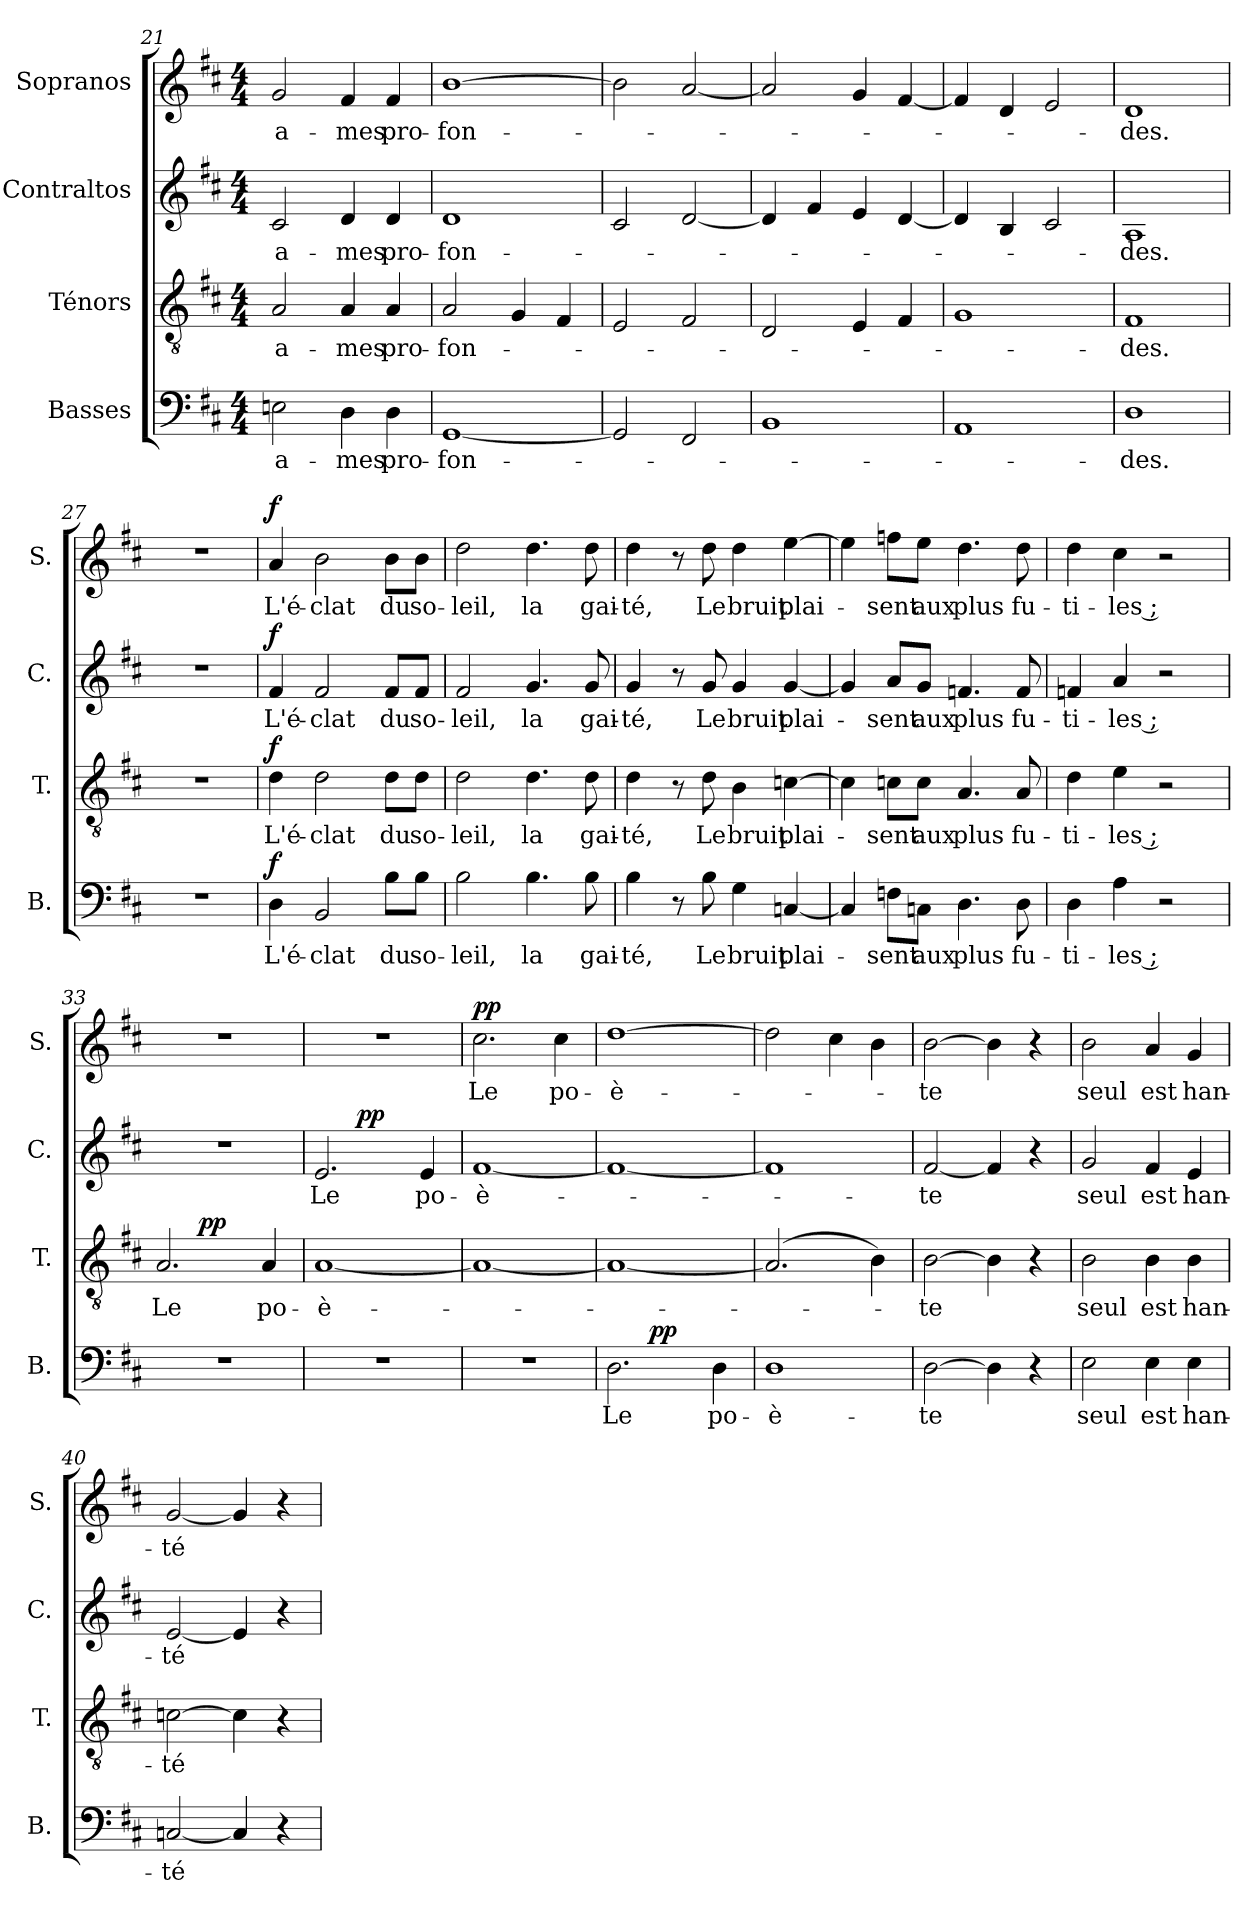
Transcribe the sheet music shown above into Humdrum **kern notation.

**kern	**text	**dynam	**kern	**text	**dynam	**kern	**text	**dynam	**kern	**text	**dynam
*part4	*part4	*part4	*part3	*part3	*part3	*part2	*part2	*part2	*part1	*part1	*part1
*staff4	*staff4	*staff4	*staff3	*staff3	*staff3	*staff2	*staff2	*staff2	*staff1	*staff1	*staff1
*I"Basses	*	*	*I"Ténors	*	*	*I"Contraltos	*	*	*I"Sopranos	*	*
*I'B.	*	*	*I'T.	*	*	*I'C.	*	*	*I'S.	*	*
*clefF4	*	*	*clefGv2	*	*	*clefG2	*	*	*clefG2	*	*
*	*	*	*ITrd7c12	*	*	*	*	*	*	*	*
*k[f#c#]	*	*	*k[f#c#]	*	*	*k[f#c#]	*	*	*k[f#c#]	*	*
*D:	*	*	*D:	*	*	*D:	*	*	*D:	*	*
*M4/4	*	*	*M4/4	*	*	*M4/4	*	*	*M4/4	*	*
=21	=21	=21	=21	=21	=21	=21	=21	=21	=21	=21	=21
2En\	a-	.	2AA/	a-	.	2c#/	a-	.	2g/	a-	.
4D\	-mes	.	4AA/	-mes	.	4d/	-mes	.	4f#/	-mes	.
4D\	pro-	.	4AA/	pro-	.	4d/	pro-	.	4f#/	pro-	.
=22	=22	=22	=22	=22	=22	=22	=22	=22	=22	=22	=22
[1GG/	-fon-	.	2AA/	-fon-	.	1d/	-fon-	.	[1b\	-fon-	.
.	.	.	4GG/	.	.	.	.	.	.	.	.
.	.	.	4FF#/	.	.	.	.	.	.	.	.
=23	=23	=23	=23	=23	=23	=23	=23	=23	=23	=23	=23
2GG/]	.	.	2EE/	.	.	2c#/	.	.	2b\]	.	.
2FF#/	.	.	2FF#/	.	.	[2d/	.	.	[2a/	.	.
=24	=24	=24	=24	=24	=24	=24	=24	=24	=24	=24	=24
1BB/	.	.	2DD/	.	.	4d/]	.	.	2a/]	.	.
.	.	.	.	.	.	4f#/	.	.	.	.	.
.	.	.	4EE/	.	.	4e/	.	.	4g/	.	.
.	.	.	4FF#/	.	.	[4d/	.	.	[4f#/	.	.
=25	=25	=25	=25	=25	=25	=25	=25	=25	=25	=25	=25
1AA/	.	.	1GG/	.	.	4d/]	.	.	4f#/]	.	.
.	.	.	.	.	.	4B/	.	.	4d/	.	.
.	.	.	.	.	.	2c#/	.	.	2e/	.	.
=26	=26	=26	=26	=26	=26	=26	=26	=26	=26	=26	=26
1D\	-des.	.	1FF#/	-des.	.	1A/	-des.	.	1d/	-des.	.
=27	=27	=27	=27	=27	=27	=27	=27	=27	=27	=27	=27
1r	.	.	1r	.	.	1r	.	.	1r	.	.
!!LO:PB:g=z
=28	=28	=28	=28	=28	=28	=28	=28	=28	=28	=28	=28
4D\	L'é-	f	4D\	L'é-	f	4f#/	L'é-	f	4a/	L'é-	f
2BB/	-clat	.	2D\	-clat	.	2f#/	-clat	.	2b\	-clat	.
8B\L	du	.	8D\L	du	.	8f#/L	du	.	8b\L	du	.
8B\J	so-	.	8D\J	so-	.	8f#/J	so-	.	8b\J	so-	.
=29	=29	=29	=29	=29	=29	=29	=29	=29	=29	=29	=29
2B\	-leil,	.	2D\	-leil,	.	2f#/	-leil,	.	2dd\	-leil,	.
4.B\	la	.	4.D\	la	.	4.g/	la	.	4.dd\	la	.
8B\	gai-	.	8D\	gai-	.	8g/	gai-	.	8dd\	gai-	.
=30	=30	=30	=30	=30	=30	=30	=30	=30	=30	=30	=30
4B\	-té,	.	4D\	-té,	.	4g/	-té,	.	4dd\	-té,	.
8r	.	.	8r	.	.	8r	.	.	8r	.	.
8B\	Le	.	8D\	Le	.	8g/	Le	.	8dd\	Le	.
4G\	bruit	.	4BB\	bruit	.	4g/	bruit	.	4dd\	bruit	.
[4Cn/	plai-	.	[4Cn\	plai-	.	[4g/	plai-	.	[4ee\	plai-	.
=31	=31	=31	=31	=31	=31	=31	=31	=31	=31	=31	=31
4C/]	.	.	4C\]	.	.	4g/]	.	.	4ee\]	.	.
8Fn\L	-sent	.	8Cn\L	-sent	.	8a/L	-sent	.	8ffn\L	-sent	.
8Cn\J	aux	.	8C\J	aux	.	8g/J	aux	.	8ee\J	aux	.
4.D\	plus	.	4.AA/	plus	.	4.fn/	plus	.	4.dd\	plus	.
8D\	fu-	.	8AA/	fu-	.	8f/	fu-	.	8dd\	fu-	.
=32	=32	=32	=32	=32	=32	=32	=32	=32	=32	=32	=32
4D\	-ti-	.	4D\	-ti-	.	4fn/	-ti-	.	4dd\	-ti-	.
4A\	-les ;	.	4E\	-les ;	.	4a/	-les ;	.	4cc#\	-les ;	.
2r	.	.	2r	.	.	2r	.	.	2r	.	.
!!LO:LB:g=z
=33	=33	=33	=33	=33	=33	=33	=33	=33	=33	=33	=33
*	*	*	*^	*	*	*	*	*	*	*	*
1r	.	.	2.AA/	4ryy	Le	.	1r	.	.	1r	.	.
.	.	.	.	2.ryy	.	pp	.	.	.	.	.	.
.	.	.	4AA/	.	po-	.	.	.	.	.	.	.
*	*	*	*v	*v	*	*	*	*	*	*	*	*
=34	=34	=34	=34	=34	=34	=34	=34	=34	=34	=34	=34
*	*	*	*	*	*	*^	*	*	*	*	*
1r	.	.	[1AA/	-è-	.	2.e/	4ryy	Le	.	1r	.	.
.	.	.	.	.	.	.	2.ryy	.	pp	.	.	.
.	.	.	.	.	.	4e/	.	po-	.	.	.	.
*	*	*	*	*	*	*v	*v	*	*	*	*	*
=35	=35	=35	=35	=35	=35	=35	=35	=35	=35	=35	=35
1r	.	.	1AA/_	.	.	[1f#/	-è-	.	2.cc#\	Le	pp
.	.	.	.	.	.	.	.	.	4cc#\	po-	.
=36	=36	=36	=36	=36	=36	=36	=36	=36	=36	=36	=36
*^	*	*	*	*	*	*	*	*	*	*	*
2.D\	4ryy	Le	.	1AA/_	.	.	1f#/_	.	.	[1dd\	-è-	.
.	2.ryy	.	pp	.	.	.	.	.	.	.	.	.
4D\	.	po-	.	.	.	.	.	.	.	.	.	.
*v	*v	*	*	*	*	*	*	*	*	*	*	*
=37	=37	=37	=37	=37	=37	=37	=37	=37	=37	=37	=37
1D\	-è-	.	(2.AA/]	.	.	1f#/]	.	.	2dd\]	.	.
.	.	.	.	.	.	.	.	.	4cc#\	.	.
.	.	.	4BB\)	.	.	.	.	.	4b\	.	.
=38	=38	=38	=38	=38	=38	=38	=38	=38	=38	=38	=38
[2D\	-te	.	[2BB\	-te	.	[2f#/	-te	.	[2b\	-te	.
4D\]	.	.	4BB\]	.	.	4f#/]	.	.	4b\]	.	.
4r	.	.	4r	.	.	4r	.	.	4r	.	.
=39	=39	=39	=39	=39	=39	=39	=39	=39	=39	=39	=39
2E\	seul	.	2BB\	seul	.	2g/	seul	.	2b\	seul	.
4E\	est	.	4BB\	est	.	4f#/	est	.	4a/	est	.
4E\	han-	.	4BB\	han-	.	4e/	han-	.	4g/	han-	.
=40	=40	=40	=40	=40	=40	=40	=40	=40	=40	=40	=40
[2Cn/	-té	.	[2Cn\	-té	.	[2e/	-té	.	[2g/	-té	.
4C/]	.	.	4C\]	.	.	4e/]	.	.	4g/]	.	.
4r	.	.	4r	.	.	4r	.	.	4r	.	.
=	=	=	=	=	=	=	=	=	=	=	=
*-	*-	*-	*-	*-	*-	*-	*-	*-	*-	*-	*-
